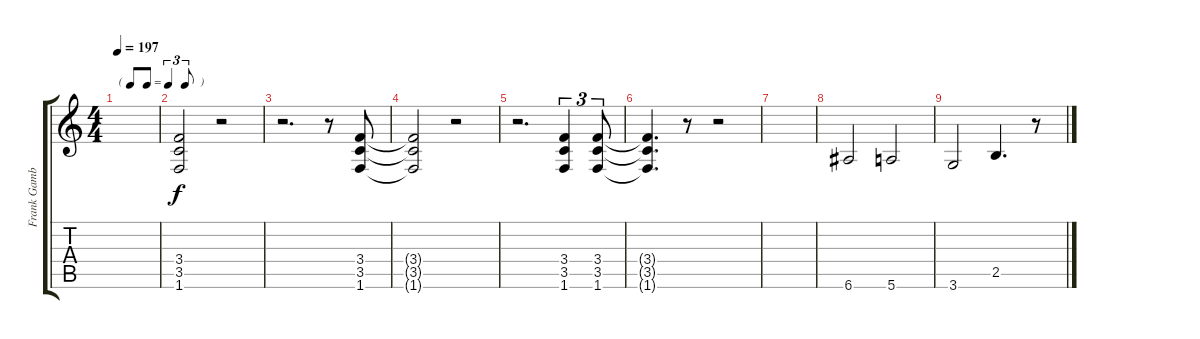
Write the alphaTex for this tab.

\track ("Frank Gambale Rythm" "Frank Gamb") {instrument overdrivenguitar}
\staff {score tabs}
\tuning (E4 B3 G3 D3 A2 E2) {hide}
\ts (4 4)
\tf triplet8th
\tempo 197
\clef g2
\ks c
|
(3.4 3.5 1.6).2 r.2 |
r.2{d} r.8 (3.4 3.5 1.6).8 |
(3.4{t} 3.5{t} 1.6{t}).2 r.2 |
r.2{d} (3.4 3.5 1.6).4{tu (3 2)} (3.4 3.5 1.6).8{tu (3 2)} |
(3.4{t} 3.5{t} 1.6{t}).4{d} r.8 r.2 |
|
6.6.2 5.6.2 |
3.6.2 2.5.4{d} r.8
